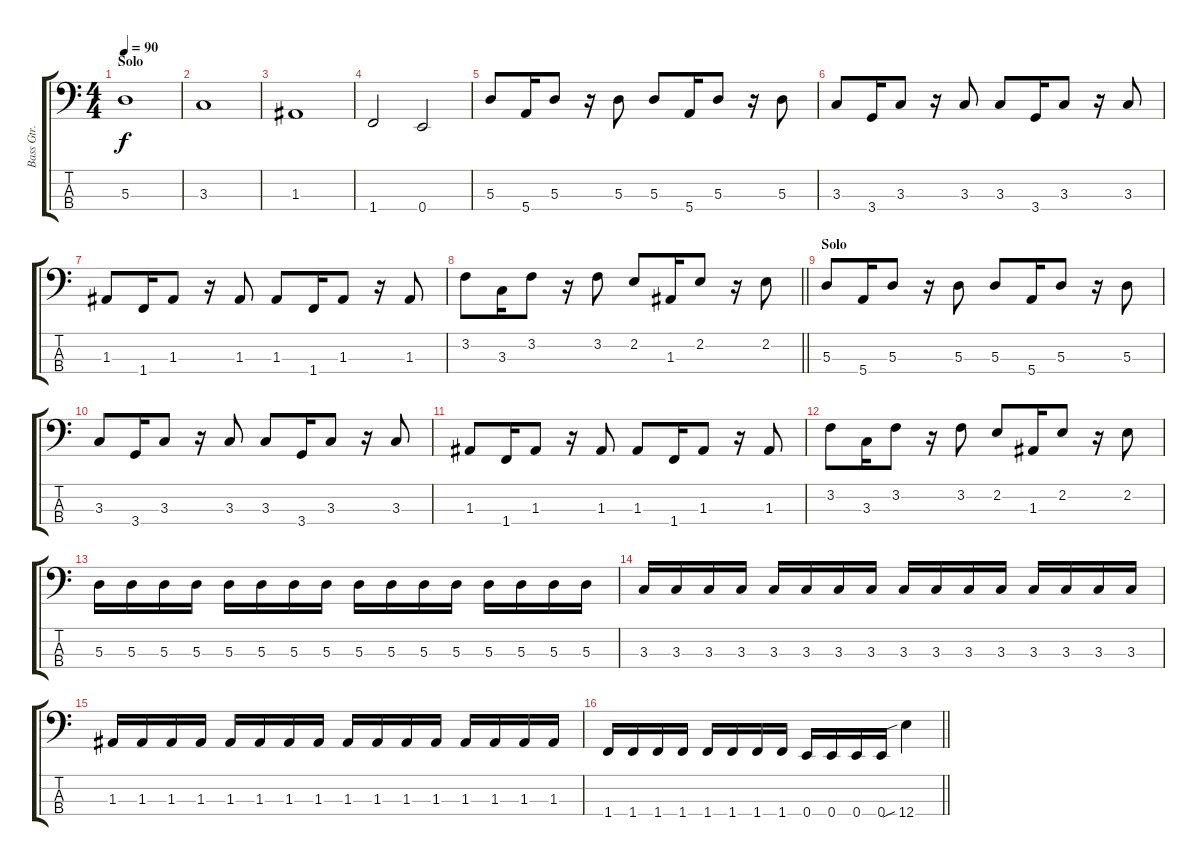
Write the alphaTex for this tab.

\track ("Bass Gtr." "Bass Gtr.") {instrument electricbassfinger}
\staff {score tabs}
\tuning (G2 D2 A1 E1) {hide}
\ts (4 4)
\section ("" "Solo")
\tempo 90
\clef f4
\ks c
5.3.1{dy f} |
3.3.1 |
1.3.1 |
1.4.2 0.4.2 |
5.3.8 5.4.16 5.3.8 r.16 5.3.8 5.3.8 5.4.16 5.3.8 r.16 5.3.8 |
3.3.8 3.4.16 3.3.8 r.16 3.3.8 3.3.8 3.4.16 3.3.8 r.16 3.3.8 |
1.3.8 1.4.16 1.3.8 r.16 1.3.8 1.3.8 1.4.16 1.3.8 r.16 1.3.8 |
\barLineRight lightlight
3.2.8 3.3.16 3.2.8 r.16 3.2.8 2.2.8 1.3.16 2.2.8 r.16 2.2.8 |
\section ("" "Solo")
5.3.8 5.4.16 5.3.8 r.16 5.3.8 5.3.8 5.4.16 5.3.8 r.16 5.3.8 |
3.3.8 3.4.16 3.3.8 r.16 3.3.8 3.3.8 3.4.16 3.3.8 r.16 3.3.8 |
1.3.8 1.4.16 1.3.8 r.16 1.3.8 1.3.8 1.4.16 1.3.8 r.16 1.3.8 |
3.2.8 3.3.16 3.2.8 r.16 3.2.8 2.2.8 1.3.16 2.2.8 r.16 2.2.8 |
5.3.16 5.3.16 5.3.16 5.3.16 5.3.16 5.3.16 5.3.16 5.3.16 5.3.16 5.3.16 5.3.16 5.3.16 5.3.16 5.3.16 5.3.16 5.3.16 |
3.3.16 3.3.16 3.3.16 3.3.16 3.3.16 3.3.16 3.3.16 3.3.16 3.3.16 3.3.16 3.3.16 3.3.16 3.3.16 3.3.16 3.3.16 3.3.16 |
1.3.16 1.3.16 1.3.16 1.3.16 1.3.16 1.3.16 1.3.16 1.3.16 1.3.16 1.3.16 1.3.16 1.3.16 1.3.16 1.3.16 1.3.16 1.3.16 |
\barLineRight lightlight
1.4.16 1.4.16 1.4.16 1.4.16 1.4.16 1.4.16 1.4.16 1.4.16 0.4.16 0.4.16 0.4.16 0.4.16 12.4{sib}.4
